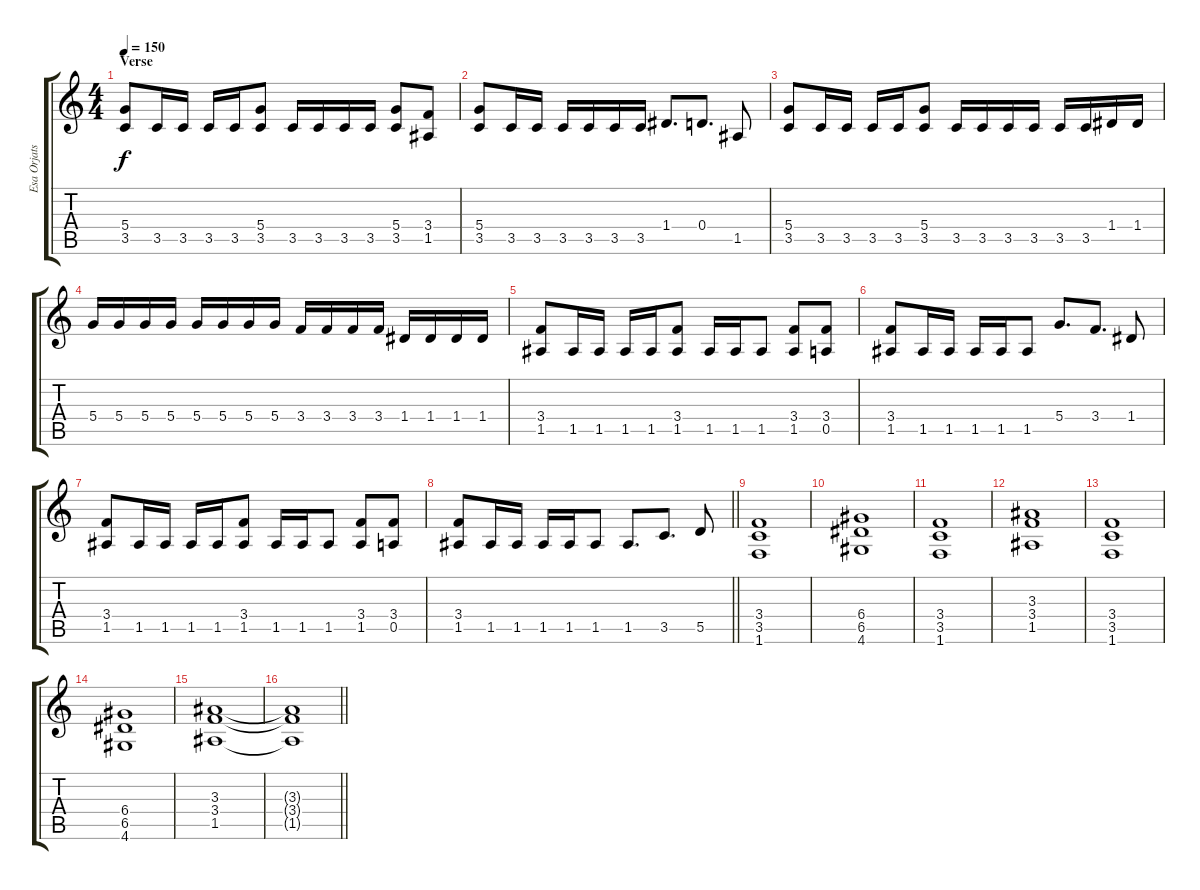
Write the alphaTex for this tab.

\track ("Esa Orjatsalo" "Esa Orjats") {instrument distortionguitar}
\staff {score tabs}
\tuning (E4 B3 G3 D3 A2 E2) {hide}
\ts (4 4)
\section ("" "Verse")
\tempo 150
\clef g2
\ks c
(5.4 3.5).8{dy f} 3.5.16 3.5.16 3.5.16 3.5.16 (5.4 3.5).8 3.5.16 3.5.16 3.5.16 3.5.16 (5.4 3.5).8 (3.4 1.5).8 |
(5.4 3.5).8 3.5.16 3.5.16 3.5.16 3.5.16 3.5.16 3.5.16 1.4.8{d} 0.4.8{d} 1.5.8 |
(5.4 3.5).8 3.5.16 3.5.16 3.5.16 3.5.16 (5.4 3.5).8 3.5.16 3.5.16 3.5.16 3.5.16 3.5.16 3.5.16 1.4.16 1.4.16 |
5.4.16 5.4.16 5.4.16 5.4.16 5.4.16 5.4.16 5.4.16 5.4.16 3.4.16 3.4.16 3.4.16 3.4.16 1.4.16 1.4.16 1.4.16 1.4.16 |
(3.4 1.5).8 1.5.16 1.5.16 1.5.16 1.5.16 (3.4 1.5).8 1.5.16 1.5.16 1.5.8 (3.4 1.5).8 (3.4 0.5).8 |
(3.4 1.5).8 1.5.16 1.5.16 1.5.16 1.5.16 1.5.8 5.4.8{d} 3.4.8{d} 1.4.8 |
(3.4 1.5).8 1.5.16 1.5.16 1.5.16 1.5.16 (3.4 1.5).8 1.5.16 1.5.16 1.5.8 (3.4 1.5).8 (3.4 0.5).8 |
\barLineRight lightlight
(3.4 1.5).8 1.5.16 1.5.16 1.5.16 1.5.16 1.5.8 1.5.8{d} 3.5.8{d} 5.5.8 |
\section ("" "")
(3.4 3.5 1.6).1 |
(6.4 6.5 4.6).1 |
(3.4 3.5 1.6).1 |
(3.3 3.4 1.5).1 |
(3.4 3.5 1.6).1 |
(6.4 6.5 4.6).1 |
(3.3 3.4 1.5).1 |
\barLineRight lightlight
(3.3{t} 3.4{t} 1.5{t}).1
